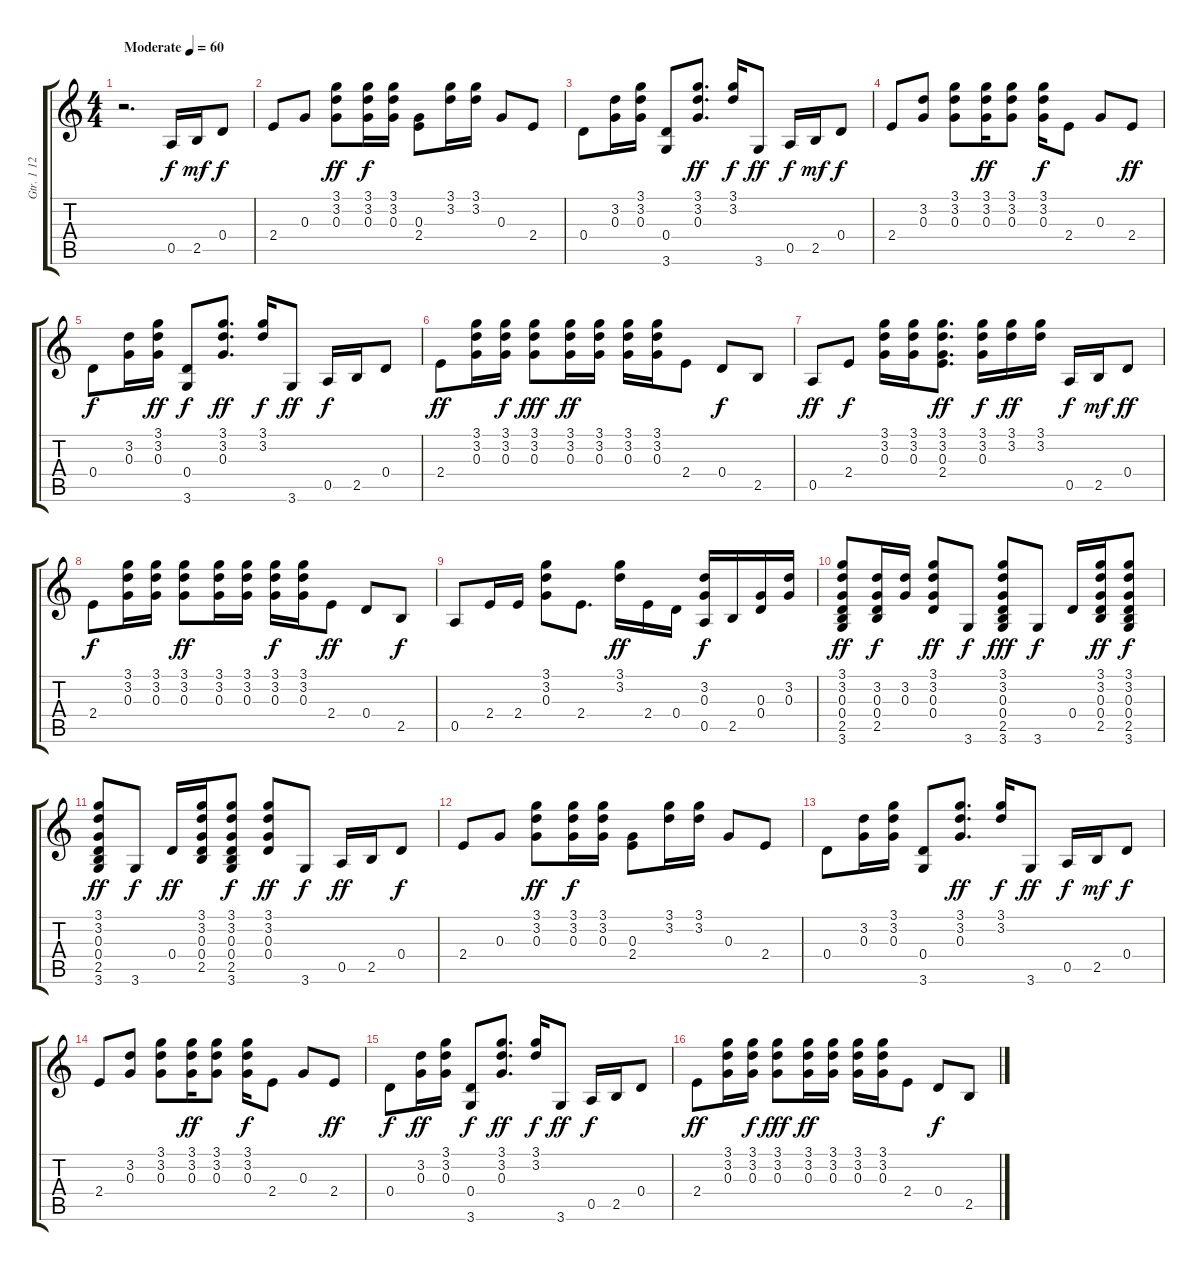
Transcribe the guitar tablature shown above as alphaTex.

\track ("Gtr. 1 12 Stg. Acous." "Gtr. 1 12 ") {instrument acousticguitarsteel}
\staff {score tabs}
\tuning (E4 B3 G3 D3 A2 E2) {hide}
\ts (4 4)
\tempo (60 "Moderate")
\clef g2
\ks c
r.2{d dy f instrument acousticguitarsteel} 0.5.16 2.5.16{dy mf} 0.4.8{dy f} |
2.4.8 0.3.8 (3.1 3.2 0.3).8{dy ff} (3.1 3.2 0.3).16{dy f} (3.1 3.2 0.3).16 (0.3 2.4).8 (3.1 3.2).16 (3.1 3.2).16 0.3.8 2.4.8 |
0.4.8 (3.2 0.3).16 (3.1 3.2 0.3).16 (0.4 3.6).8 (3.1 3.2 0.3).8{d dy ff} (3.1 3.2).16{dy f} 3.6.8{dy ff} 0.5.16{dy f} 2.5.16{dy mf} 0.4.8{dy f} |
2.4.8 (3.2 0.3).8 (3.1 3.2 0.3).8 (3.1 3.2 0.3).16{dy ff} (3.1 3.2 0.3).8 (3.1 3.2 0.3).16{dy f} 2.4.8 0.3.8 2.4.8{dy ff} |
0.4.8{dy f} (3.2 0.3).16 (3.1 3.2 0.3).16{dy ff} (0.4 3.6).8{dy f} (3.1 3.2 0.3).8{d dy ff} (3.1 3.2).16{dy f} 3.6.8{dy ff} 0.5.16{dy f} 2.5.16 0.4.8 |
2.4.8{dy ff} (3.1 3.2 0.3).16 (3.1 3.2 0.3).16{dy f} (3.1 3.2 0.3).8{dy fff} (3.1 3.2 0.3).16{dy ff} (3.1 3.2 0.3).16 (3.1 3.2 0.3).16 (3.1 3.2 0.3).16 2.4.8 0.4.8{dy f} 2.5.8 |
0.5.8{dy ff} 2.4.8{dy f} (3.1 3.2 0.3).16 (3.1 3.2 0.3).16 (3.1 3.2 0.3 2.4).8{d dy ff} (3.1 3.2 0.3).16{dy f} (3.1 3.2).16{dy ff} (3.1 3.2).16 0.5.16{dy f} 2.5.16{dy mf} 0.4.8{dy ff} |
2.4.8{dy f} (3.1 3.2 0.3).16 (3.1 3.2 0.3).16 (3.1 3.2 0.3).8{dy ff} (3.1 3.2 0.3).16 (3.1 3.2 0.3).16 (3.1 3.2 0.3).16{dy f} (3.1 3.2 0.3).16 2.4.8{dy ff} 0.4.8 2.5.8{dy f} |
0.5.8 2.4.16 2.4.16 (3.1 3.2 0.3).8 2.4.8{d} (3.1 3.2).16{dy ff} 2.4.16 0.4.16 (3.2 0.3 0.5).16{dy f} 2.5.16 (0.3 0.4).16 (3.2 0.3).16 |
(3.1 3.2 0.3 0.4 2.5 3.6).8{dy ff} (3.2 0.3 0.4 2.5).16{dy f} (3.2 0.3).16 (3.1 3.2 0.3 0.4).8{dy ff} 3.6.8{dy f} (3.1 3.2 0.3 0.4 2.5 3.6).8{dy fff} 3.6.8{dy f} 0.4.16 (3.1 3.2 0.3 0.4 2.5).16{dy ff} (3.1 3.2 0.3 0.4 2.5 3.6).8{dy f} |
(3.1 3.2 0.3 0.4 2.5 3.6).8{dy ff} 3.6.8{dy f} 0.4.16{dy ff} (3.1 3.2 0.3 0.4 2.5).16 (3.1 3.2 0.3 0.4 2.5 3.6).8{dy f} (3.1 3.2 0.3 0.4).8{dy ff} 3.6.8{dy f} 0.5.16{dy ff} 2.5.16 0.4.8{dy f} |
2.4.8 0.3.8 (3.1 3.2 0.3).8{dy ff} (3.1 3.2 0.3).16{dy f} (3.1 3.2 0.3).16 (0.3 2.4).8 (3.1 3.2).16 (3.1 3.2).16 0.3.8 2.4.8 |
0.4.8 (3.2 0.3).16 (3.1 3.2 0.3).16 (0.4 3.6).8 (3.1 3.2 0.3).8{d dy ff} (3.1 3.2).16{dy f} 3.6.8{dy ff} 0.5.16{dy f} 2.5.16{dy mf} 0.4.8{dy f} |
2.4.8 (3.2 0.3).8 (3.1 3.2 0.3).8 (3.1 3.2 0.3).16{dy ff} (3.1 3.2 0.3).8 (3.1 3.2 0.3).16{dy f} 2.4.8 0.3.8 2.4.8{dy ff} |
0.4.8{dy f} (3.2 0.3).16{dy ff} (3.1 3.2 0.3).16 (0.4 3.6).8{dy f} (3.1 3.2 0.3).8{d dy ff} (3.1 3.2).16{dy f} 3.6.8{dy ff} 0.5.16{dy f} 2.5.16 0.4.8 |
2.4.8{dy ff} (3.1 3.2 0.3).16 (3.1 3.2 0.3).16{dy f} (3.1 3.2 0.3).8{dy fff} (3.1 3.2 0.3).16{dy ff} (3.1 3.2 0.3).16 (3.1 3.2 0.3).16 (3.1 3.2 0.3).16 2.4.8 0.4.8{dy f} 2.5.8
